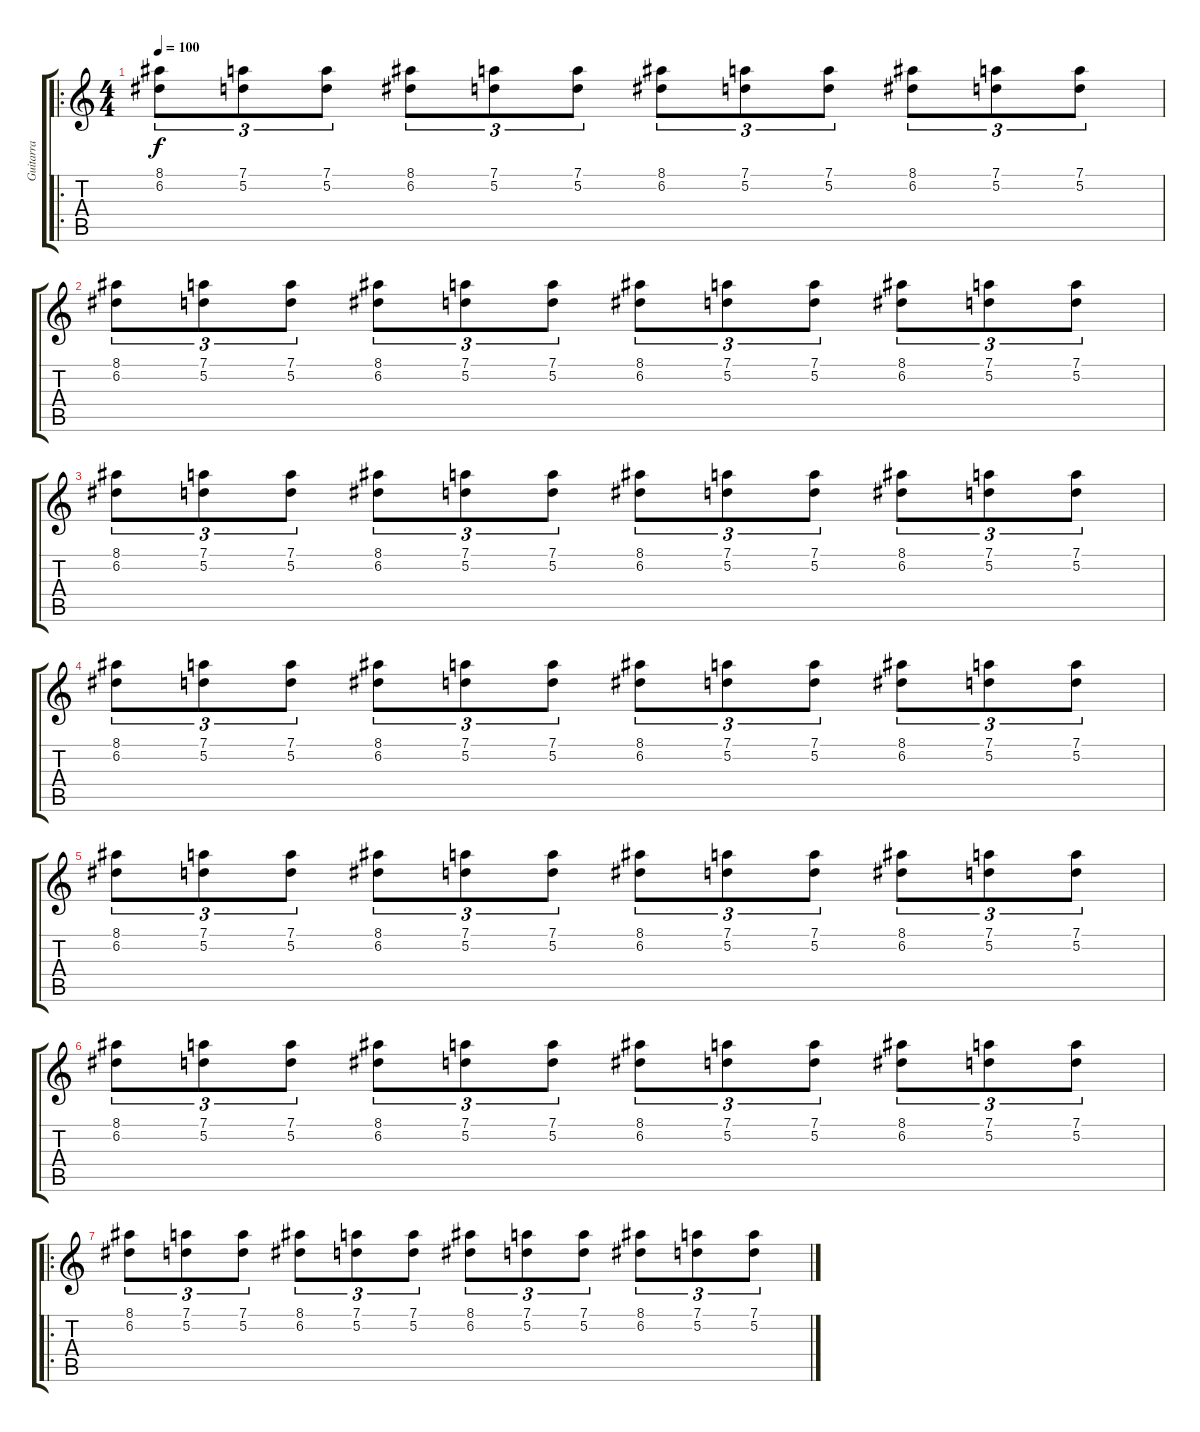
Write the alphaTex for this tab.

\track ("Guitarra" "Guitarra") {instrument distortionguitar}
\staff {score tabs}
\tuning (D4 A3 F3 C3 G2 D2) {hide}
\ro
\ts (4 4)
\tempo 100
\clef g2
\ks c
(8.1 6.2).8{tu (3 2) dy f instrument distortionguitar} (7.1 5.2).8{tu (3 2)} (7.1 5.2).8{tu (3 2)} (8.1 6.2).8{tu (3 2)} (7.1 5.2).8{tu (3 2)} (7.1 5.2).8{tu (3 2)} (8.1 6.2).8{tu (3 2)} (7.1 5.2).8{tu (3 2)} (7.1 5.2).8{tu (3 2)} (8.1 6.2).8{tu (3 2)} (7.1 5.2).8{tu (3 2)} (7.1 5.2).8{tu (3 2)} |
(8.1 6.2).8{tu (3 2)} (7.1 5.2).8{tu (3 2)} (7.1 5.2).8{tu (3 2)} (8.1 6.2).8{tu (3 2)} (7.1 5.2).8{tu (3 2)} (7.1 5.2).8{tu (3 2)} (8.1 6.2).8{tu (3 2)} (7.1 5.2).8{tu (3 2)} (7.1 5.2).8{tu (3 2)} (8.1 6.2).8{tu (3 2)} (7.1 5.2).8{tu (3 2)} (7.1 5.2).8{tu (3 2)} |
(8.1 6.2).8{tu (3 2)} (7.1 5.2).8{tu (3 2)} (7.1 5.2).8{tu (3 2)} (8.1 6.2).8{tu (3 2)} (7.1 5.2).8{tu (3 2)} (7.1 5.2).8{tu (3 2)} (8.1 6.2).8{tu (3 2)} (7.1 5.2).8{tu (3 2)} (7.1 5.2).8{tu (3 2)} (8.1 6.2).8{tu (3 2)} (7.1 5.2).8{tu (3 2)} (7.1 5.2).8{tu (3 2)} |
(8.1 6.2).8{tu (3 2)} (7.1 5.2).8{tu (3 2)} (7.1 5.2).8{tu (3 2)} (8.1 6.2).8{tu (3 2)} (7.1 5.2).8{tu (3 2)} (7.1 5.2).8{tu (3 2)} (8.1 6.2).8{tu (3 2)} (7.1 5.2).8{tu (3 2)} (7.1 5.2).8{tu (3 2)} (8.1 6.2).8{tu (3 2)} (7.1 5.2).8{tu (3 2)} (7.1 5.2).8{tu (3 2)} |
(8.1 6.2).8{tu (3 2)} (7.1 5.2).8{tu (3 2)} (7.1 5.2).8{tu (3 2)} (8.1 6.2).8{tu (3 2)} (7.1 5.2).8{tu (3 2)} (7.1 5.2).8{tu (3 2)} (8.1 6.2).8{tu (3 2)} (7.1 5.2).8{tu (3 2)} (7.1 5.2).8{tu (3 2)} (8.1 6.2).8{tu (3 2)} (7.1 5.2).8{tu (3 2)} (7.1 5.2).8{tu (3 2)} |
(8.1 6.2).8{tu (3 2)} (7.1 5.2).8{tu (3 2)} (7.1 5.2).8{tu (3 2)} (8.1 6.2).8{tu (3 2)} (7.1 5.2).8{tu (3 2)} (7.1 5.2).8{tu (3 2)} (8.1 6.2).8{tu (3 2)} (7.1 5.2).8{tu (3 2)} (7.1 5.2).8{tu (3 2)} (8.1 6.2).8{tu (3 2)} (7.1 5.2).8{tu (3 2)} (7.1 5.2).8{tu (3 2)} |
\ro
(8.1 6.2).8{tu (3 2)} (7.1 5.2).8{tu (3 2)} (7.1 5.2).8{tu (3 2)} (8.1 6.2).8{tu (3 2)} (7.1 5.2).8{tu (3 2)} (7.1 5.2).8{tu (3 2)} (8.1 6.2).8{tu (3 2)} (7.1 5.2).8{tu (3 2)} (7.1 5.2).8{tu (3 2)} (8.1 6.2).8{tu (3 2)} (7.1 5.2).8{tu (3 2)} (7.1 5.2).8{tu (3 2)}
